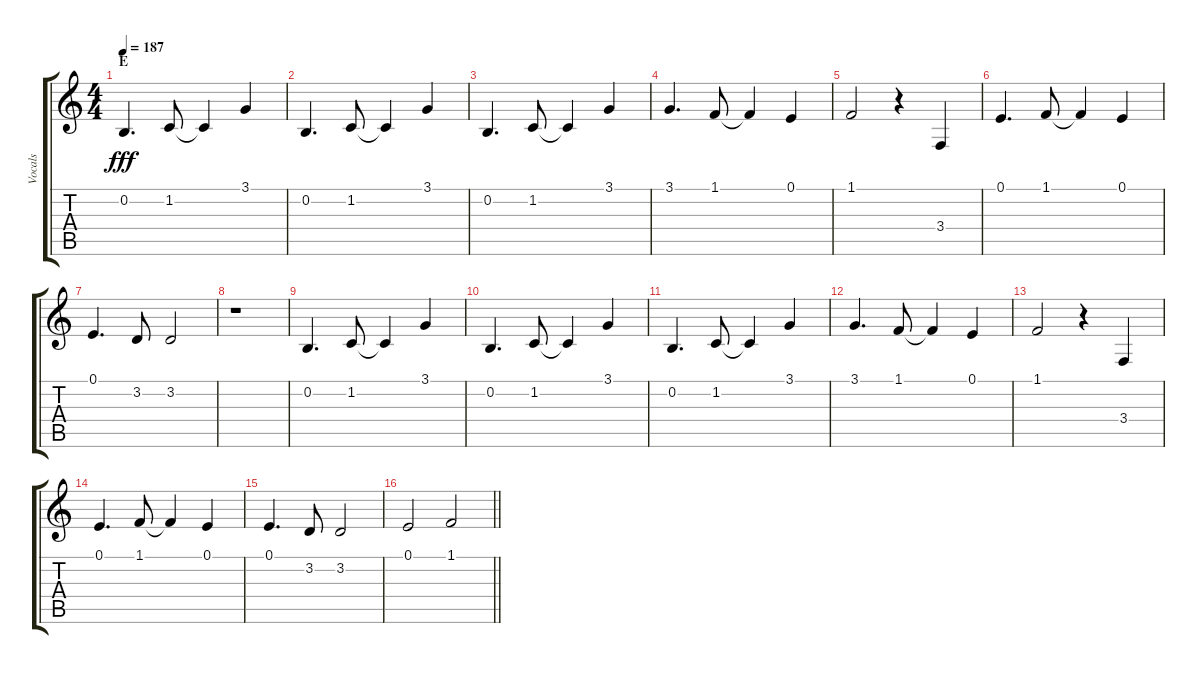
\track ("Vocals" "Vocals") {instrument voiceoohs}
\staff {score tabs}
\tuning (E4 B3 G3 D3 A2 E2) {hide}
\ts (4 4)
\section ("" "E")
\tempo 187
\clef g2
\ks c
0.2.4{d dy fff} 1.2.8 1.2{t}.4 3.1.4 |
0.2.4{d} 1.2.8 1.2{t}.4 3.1.4 |
0.2.4{d} 1.2.8 1.2{t}.4 3.1.4 |
3.1.4{d} 1.1.8 1.1{t}.4 0.1.4 |
1.1.2 r.4 3.4.4 |
0.1.4{d} 1.1.8 1.1{t}.4 0.1.4 |
0.1.4{d} 3.2.8 3.2.2 |
r.1 |
0.2.4{d} 1.2.8 1.2{t}.4 3.1.4 |
0.2.4{d} 1.2.8 1.2{t}.4 3.1.4 |
0.2.4{d} 1.2.8 1.2{t}.4 3.1.4 |
3.1.4{d} 1.1.8 1.1{t}.4 0.1.4 |
1.1.2 r.4 3.4.4 |
0.1.4{d} 1.1.8 1.1{t}.4 0.1.4 |
0.1.4{d} 3.2.8 3.2.2 |
\barLineRight lightlight
0.1.2 1.1.2
